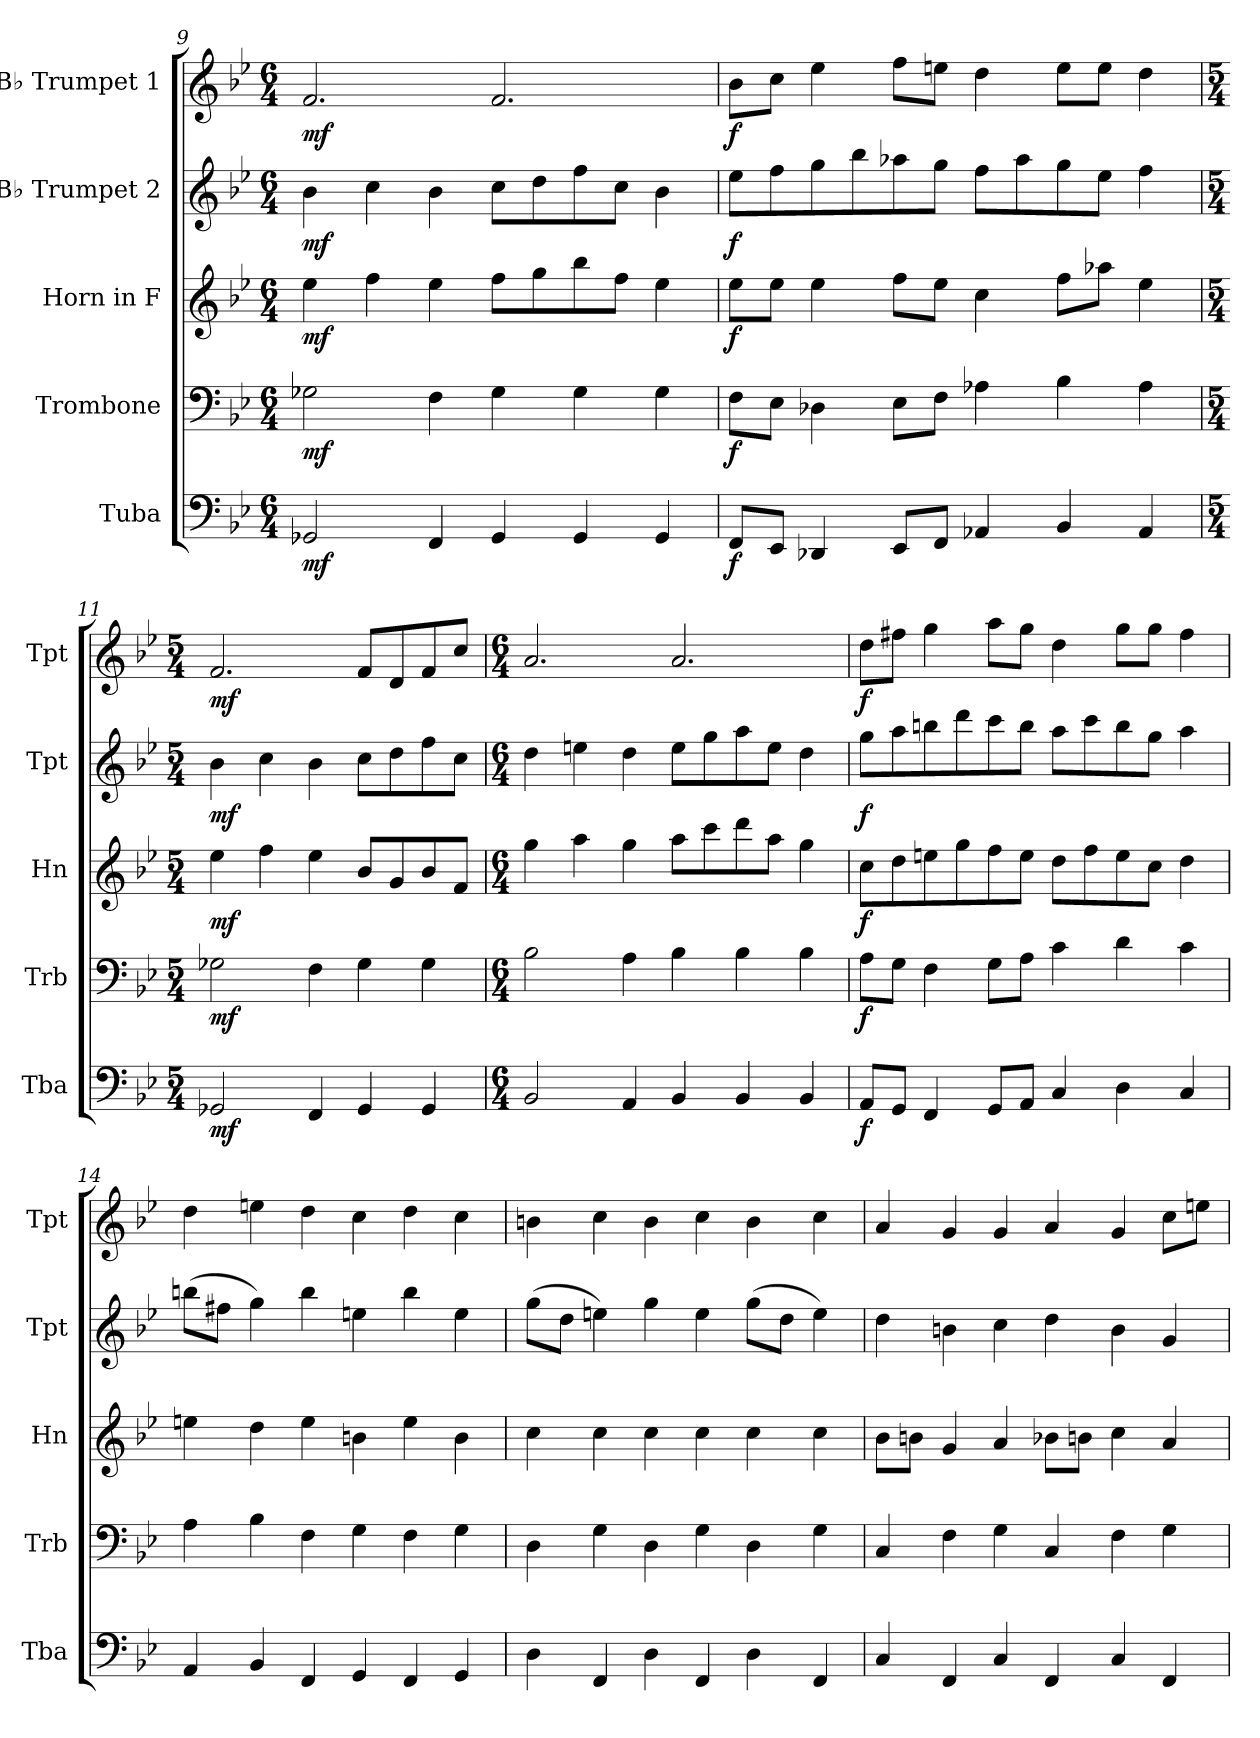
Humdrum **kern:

**kern	**dynam	**kern	**dynam	**kern	**dynam	**kern	**dynam	**kern	**dynam
*part5	*part5	*part4	*part4	*part3	*part3	*part2	*part2	*part1	*part1
*staff5	*staff5	*staff4	*staff4	*staff3	*staff3	*staff2	*staff2	*staff1	*staff1
*I"Tuba	*	*I"Trombone	*	*I"Horn in F	*	*I"B♭ Trumpet 2	*	*I"B♭ Trumpet 1	*
*I'Tba	*	*I'Trb	*	*I'Hn	*	*I'Tpt	*	*I'Tpt	*
*clefF4	*	*clefF4	*	*clefG2	*	*clefG2	*	*clefG2	*
*	*	*	*	*ITrd4c7	*	*ITrd1c2	*	*ITrd1c2	*
*k[b-e-]	*	*k[b-e-]	*	*k[b-e-a-]	*	*k[b-e-a-d-]	*	*k[b-e-a-d-]	*
*M6/4	*	*M6/4	*	*M6/4	*	*M6/4	*	*M6/4	*
=9	=9	=9	=9	=9	=9	=9	=9	=9	=9
!	!LO:DY:b	!	!LO:DY:b	!	!LO:DY:b	!	!LO:DY:b	!	!LO:DY:b
2GG-X/	mf	2G-X\	mf	4a-\	mf	4a-\	mf	2.e-/	mf
.	.	.	.	4b-\	.	4b-\	.	.	.
4FF/	.	4F\	.	4a-\	.	4a-\	.	.	.
4GG-/	.	4G-\	.	8b-\L	.	8b-\L	.	2.e-/	.
.	.	.	.	8cc\	.	8cc\	.	.	.
4GG-/	.	4G-\	.	8ee-\	.	8ee-\	.	.	.
.	.	.	.	8b-\J	.	8b-\J	.	.	.
4GG-/	.	4G-\	.	4a-\	.	4a-\	.	.	.
=10	=10	=10	=10	=10	=10	=10	=10	=10	=10
!	!LO:DY:b	!	!LO:DY:b	!	!LO:DY:b	!	!LO:DY:b	!	!LO:DY:b
8FF/L	f	8F\L	f	8a-\L	f	8dd-\L	f	8a-\L	f
8EE-/J	.	8E-\J	.	8a-\J	.	8ee-\	.	8b-\J	.
4DD-X/	.	4D-X\	.	4a-\	.	8ff\	.	4dd-\	.
.	.	.	.	.	.	8aa-\	.	.	.
8EE-/L	.	8E-\L	.	8b-\L	.	8gg-X\	.	8ee-\L	.
8FF/J	.	8F\J	.	8a-\J	.	8ff\J	.	8ddn\J	.
4AA-X/	.	4A-X\	.	4f\	.	8ee-\L	.	4cc\	.
.	.	.	.	.	.	8gg-\	.	.	.
4BB-/	.	4B-\	.	8b-\L	.	8ff\	.	8dd\L	.
.	.	.	.	8dd-X\J	.	8dd-\J	.	8dd\J	.
4AA-/	.	4A-\	.	4a-\	.	4ee-\	.	4cc\	.
=11	=11	=11	=11	=11	=11	=11	=11	=11	=11
*M5/4	*	*M5/4	*	*M5/4	*	*M5/4	*	*M5/4	*
!	!LO:DY:b	!	!LO:DY:b	!	!LO:DY:b	!	!LO:DY:b	!	!LO:DY:b
2GG-X/	mf	2G-X\	mf	4a-\	mf	4a-\	mf	2.e-/	mf
.	.	.	.	4b-\	.	4b-\	.	.	.
4FF/	.	4F\	.	4a-\	.	4a-\	.	.	.
4GG-/	.	4G-\	.	8e-/L	.	8b-\L	.	8e-/L	.
.	.	.	.	8c/	.	8cc\	.	8c/	.
4GG-/	.	4G-\	.	8e-/	.	8ee-\	.	8e-/	.
.	.	.	.	8B-/J	.	8b-\J	.	8b-/J	.
!!LO:LB:g=z
=12	=12	=12	=12	=12	=12	=12	=12	=12	=12
*M6/4	*	*M6/4	*	*M6/4	*	*M6/4	*	*M6/4	*
2BB-/	.	2B-\	.	4cc\	.	4cc\	.	2.g/	.
.	.	.	.	4dd\	.	4ddn\	.	.	.
4AA/	.	4A\	.	4cc\	.	4cc\	.	.	.
4BB-/	.	4B-\	.	8dd\L	.	8dd\L	.	2.g/	.
.	.	.	.	8ff\	.	8ff\	.	.	.
4BB-/	.	4B-\	.	8gg\	.	8gg\	.	.	.
.	.	.	.	8dd\J	.	8dd\J	.	.	.
4BB-/	.	4B-\	.	4cc\	.	4cc\	.	.	.
=13	=13	=13	=13	=13	=13	=13	=13	=13	=13
!	!LO:DY:b	!	!LO:DY:b	!	!LO:DY:b	!	!LO:DY:b	!	!LO:DY:b
8AA/L	f	8A\L	f	8f\L	f	8ff\L	f	8cc\L	f
8GG/J	.	8G\J	.	8g\	.	8gg\	.	8een\J	.
4FF/	.	4F\	.	8an\	.	8aan\	.	4ff\	.
.	.	.	.	8cc\	.	8ccc\	.	.	.
8GG/L	.	8G\L	.	8b-\	.	8bb-\	.	8gg\L	.
8AA/J	.	8A\J	.	8a\J	.	8aa\J	.	8ff\J	.
4C/	.	4c\	.	8g\L	.	8gg\L	.	4cc\	.
.	.	.	.	8b-\	.	8bb-\	.	.	.
4D\	.	4d\	.	8a\	.	8aa\	.	8ff\L	.
.	.	.	.	8f\J	.	8ff\J	.	8ff\J	.
4C/	.	4c\	.	4g\	.	4gg\	.	4ee\	.
=14	=14	=14	=14	=14	=14	=14	=14	=14	=14
4AA/	.	4A\	.	4an\	.	(8aan\L	.	4cc\	.
.	.	.	.	.	.	8een\J	.	.	.
4BB-/	.	4B-\	.	4g\	.	4ff\)	.	4ddn\	.
4FF/	.	4F\	.	4a\	.	4aa\	.	4cc\	.
4GG/	.	4G\	.	4en\	.	4ddn\	.	4b-\	.
4FF/	.	4F\	.	4a\	.	4aa\	.	4cc\	.
4GG/	.	4G\	.	4e\	.	4dd\	.	4b-\	.
=15	=15	=15	=15	=15	=15	=15	=15	=15	=15
4D\	.	4D\	.	4f\	.	(8ff\L	.	4an\	.
.	.	.	.	.	.	8cc\J	.	.	.
4FF/	.	4G\	.	4f\	.	4ddn\)	.	4b-\	.
4D\	.	4D\	.	4f\	.	4ff\	.	4a\	.
4FF/	.	4G\	.	4f\	.	4dd\	.	4b-\	.
4D\	.	4D\	.	4f\	.	(8ff\L	.	4a\	.
.	.	.	.	.	.	8cc\J	.	.	.
4FF/	.	4G\	.	4f\	.	4dd\)	.	4b-\	.
!!LO:PB:g=z
=16	=16	=16	=16	=16	=16	=16	=16	=16	=16
4C/	.	4C/	.	8e-\L	.	4cc\	.	4g/	.
.	.	.	.	8en\J	.	.	.	.	.
4FF/	.	4F\	.	4c/	.	4an\	.	4f/	.
4C/	.	4G\	.	4d/	.	4b-\	.	4f/	.
4FF/	.	4C/	.	8e-X\L	.	4cc\	.	4g/	.
.	.	.	.	8en\J	.	.	.	.	.
4C/	.	4F\	.	4f\	.	4a\	.	4f/	.
4FF/	.	4G\	.	4d/	.	4f/	.	8b-\L	.
.	.	.	.	.	.	.	.	8ddn\J	.
=	=	=	=	=	=	=	=	=	=
*-	*-	*-	*-	*-	*-	*-	*-	*-	*-
